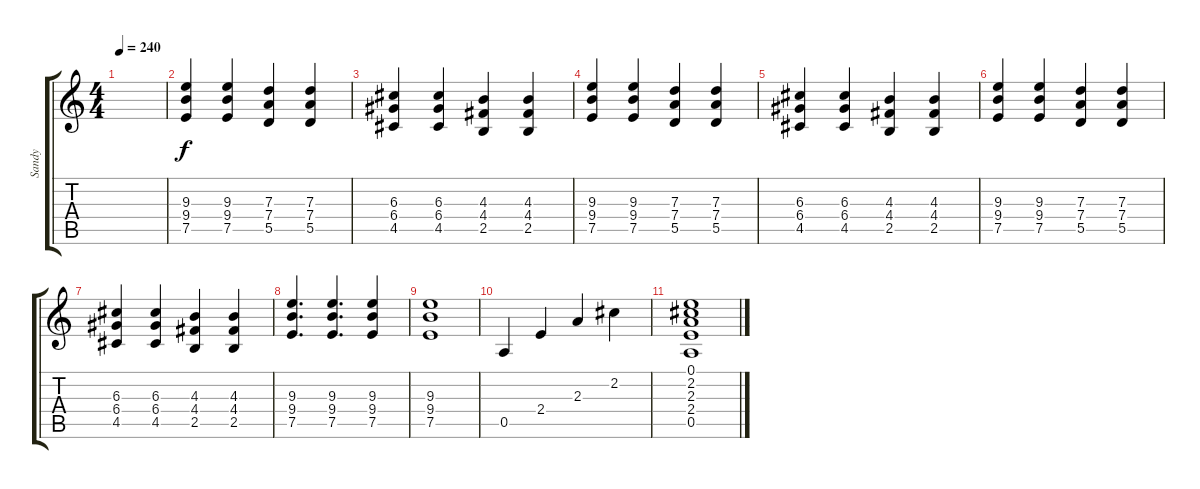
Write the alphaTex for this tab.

\track ("Sandy" "Sandy") {instrument acousticguitarsteel}
\staff {score tabs}
\tuning (E4 B3 G3 D3 A2 E2) {hide}
\ts (4 4)
\tempo 240
\clef g2
\ks c
|
(9.3 9.4 7.5).4 (9.3 9.4 7.5).4 (7.3 7.4 5.5).4 (7.3 7.4 5.5).4 |
(6.3 6.4 4.5).4 (6.3 6.4 4.5).4 (4.3 4.4 2.5).4 (4.3 4.4 2.5).4 |
(9.3 9.4 7.5).4 (9.3 9.4 7.5).4 (7.3 7.4 5.5).4 (7.3 7.4 5.5).4 |
(6.3 6.4 4.5).4 (6.3 6.4 4.5).4 (4.3 4.4 2.5).4 (4.3 4.4 2.5).4 |
(9.3 9.4 7.5).4 (9.3 9.4 7.5).4 (7.3 7.4 5.5).4 (7.3 7.4 5.5).4 |
(6.3 6.4 4.5).4 (6.3 6.4 4.5).4 (4.3 4.4 2.5).4 (4.3 4.4 2.5).4 |
(9.3 9.4 7.5).4{d} (9.3 9.4 7.5).4{d} (9.3 9.4 7.5).4 |
(9.3 9.4 7.5).1 |
0.5.4 2.4.4 2.3.4 2.2.4 |
(0.1 2.2 2.3 2.4 0.5).1
